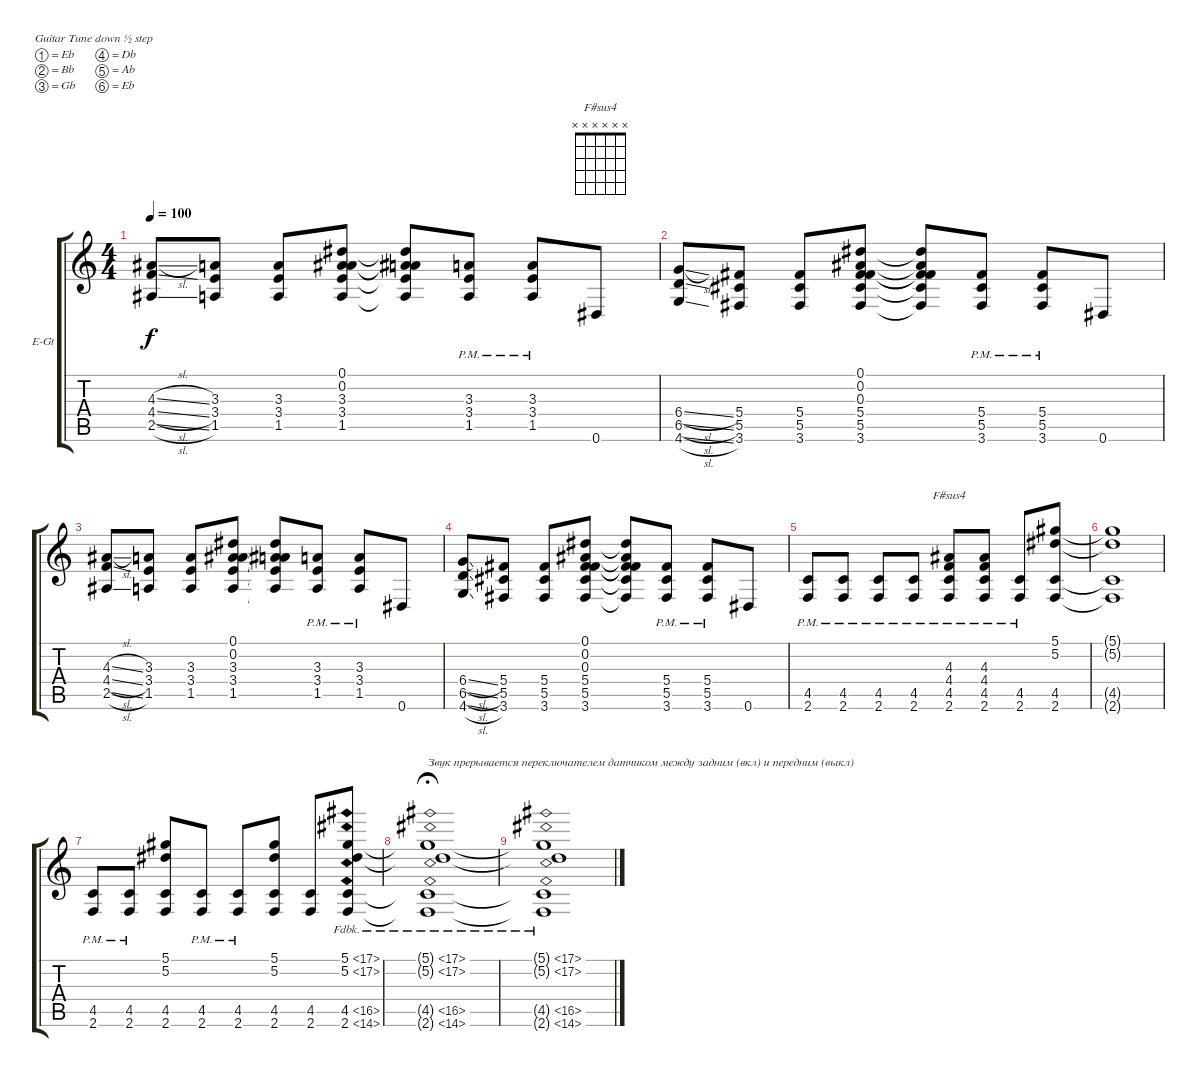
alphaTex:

\defaultSystemsLayout 4
\bracketExtendMode groupsimilarinstruments
\firstSystemTrackNameOrientation horizontal
\otherSystemsTrackNameOrientation horizontal
\track ("Electric Guitar" "E-Gt") {instrument distortionguitar}
\staff {score tabs}
\tuning (Eb4 Bb3 Gb3 Db3 Ab2 Eb2)
\chord ("F#sus4" x x x x x x)
\ts (4 4)
\tempo 100
\clef g2
\scale
1.03909
\ks c
(2.5{sl} 4.4{sl} 4.3{sl}).8{dy f} (1.5 3.4 3.3).8 (1.5 3.4 3.3).8 (1.5 3.4 3.3 0.2 0.1).8 (1.5{t} 3.4{t} 3.3{t} 0.2{t} 0.1{t}).8 (1.5{pm} 3.4{pm} 3.3{pm}).8 (1.5{pm} 3.4{pm} 3.3{pm}).8 0.6.8 |
\scale
0.960908 (4.6{sl} 6.5{sl} 6.4{sl}).8 (3.6 5.5 5.4).8 (3.6 5.5 5.4).8 (3.6 5.5 5.4 0.3 0.2 0.1).8 (3.6{t} 5.5{t} 5.4{t} 0.3{t} 0.2{t} 0.1{t}).8 (3.6{pm} 5.5{pm} 5.4{pm}).8 (3.6{pm} 5.5{pm} 5.4{pm}).8 0.6.8 |
\scale
1.03909 (2.5{sl} 4.4{sl} 4.3{sl}).8 (1.5 3.4 3.3).8 (1.5 3.4 3.3).8 (1.5 3.4 3.3 0.2 0.1).8 (1.5{t} 3.4{t} 3.3{t} 0.2{t} 0.1{t}).8 (1.5{pm} 3.4{pm} 3.3{pm}).8 (1.5{pm} 3.4{pm} 3.3{pm}).8 0.6.8 |
\scale
0.960908 (4.6{sl} 6.5{sl} 6.4{sl}).8 (3.6 5.5 5.4).8 (3.6 5.5 5.4).8 (3.6 5.5 5.4 0.3 0.2 0.1).8 (3.6{t} 5.5{t} 5.4{t} 0.3{t} 0.2{t} 0.1{t}).8 (3.6{pm} 5.5{pm} 5.4{pm}).8 (3.6{pm} 5.5{pm} 5.4{pm}).8 0.6.8 |
\scale
1.03909 (2.6{pm} 4.5{pm}).8 (2.6{pm} 4.5{pm}).8 (2.6{pm} 4.5{pm}).8 (2.6{pm} 4.5{pm}).8 (2.6{pm} 4.5{pm} 4.4{pm} 4.3{pm}).8{ch "F#sus4"} (2.6{pm} 4.5{pm} 4.4{pm} 4.3{pm}).8 (2.6{pm} 4.5{pm}).8 (2.6 4.5 5.1 5.2).8 |
\scale
0.960908 (2.6{t} 4.5{t} 5.1{t} 5.2{t}).1 |
\scale
1.03909 (2.6{pm} 4.5{pm}).8 (2.6{pm} 4.5{pm}).8 (2.6 4.5 5.1 5.2).8 (2.6{pm} 4.5{pm}).8 (2.6{pm} 4.5{pm}).8 (2.6 4.5 5.1 5.2).8 (2.6 4.5).8 (2.6{fh 12} 4.5{fh 12} 5.1{fh 12} 5.2{fh 12}).8 |
\scale
0.960908 (2.6{fh 12 t} 4.5{fh 12 t} 5.1{fh 12 t} 5.2{fh 12 t}).1{txt "Звук прерывается переключателем датчиком между задним (вкл) и передним (выкл)" fermata (medium 0.7)} |
(2.6{fh 12 t} 4.5{fh 12 t} 5.1{fh 12 t} 5.2{fh 12 t}).1
